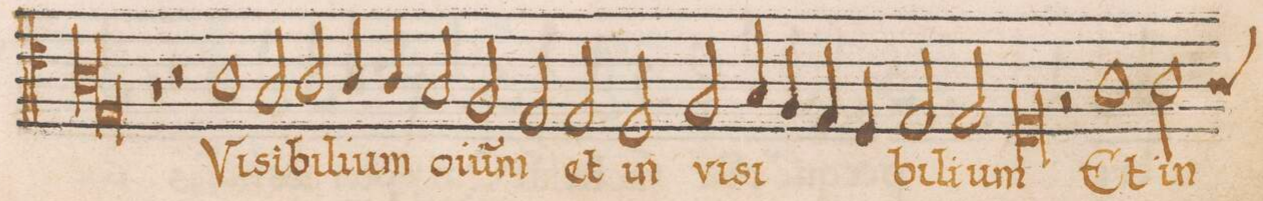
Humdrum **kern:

**kern	**text
*I"TENOR	*
*clefC4	*
*k[]	*
*met(C|)	*
*M2/1	*
1A	.
1E	.
*Xlig	*
=8-	=8-
1rA	.
2r	.
1A\	Vi-
=9-	=9-
2G/	-si-
2A/	-bi-
4A/	-li-
4A/	-um
=10-	=10-
2G/	o(m-
2F/	-n)i-
2E/	-um
2E/	et
=11-	=11-
2D/	in-
2F/	-vi-
4G/	-si-
4F/	.
4E/	.
4D/	.
=12-	=12-
2E/	-bi-
2E/	-li-
0D	-um
=13-	=13-
2rF	.
1A\	Et
=14-	=14-
*custos:A	*
2A\	in
*-	*-
